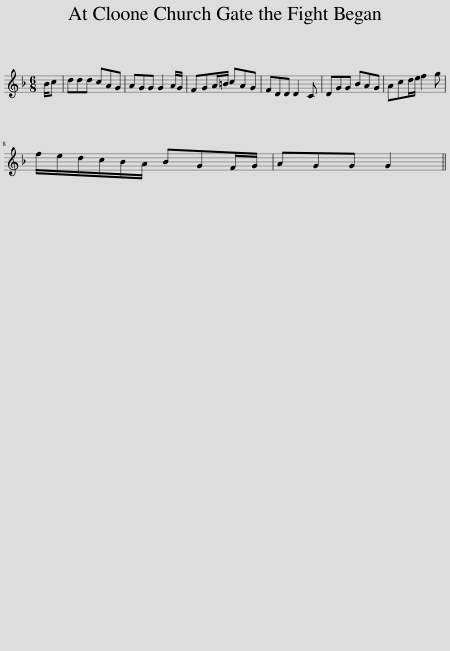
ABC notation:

X:1
L:1/8
M:6/8
I:linebreak $
K:Dmin
V:1 treble
V:1
 B/c | ddd cAG | AGG G2 A/G/ | FGA/=B/ cAG | FDD D2 C | %5
 DGG BAG | Acd/e/ f2 g |$ f/e/d/c/B/A/ BGF/G/ | AGG G2 || %9
